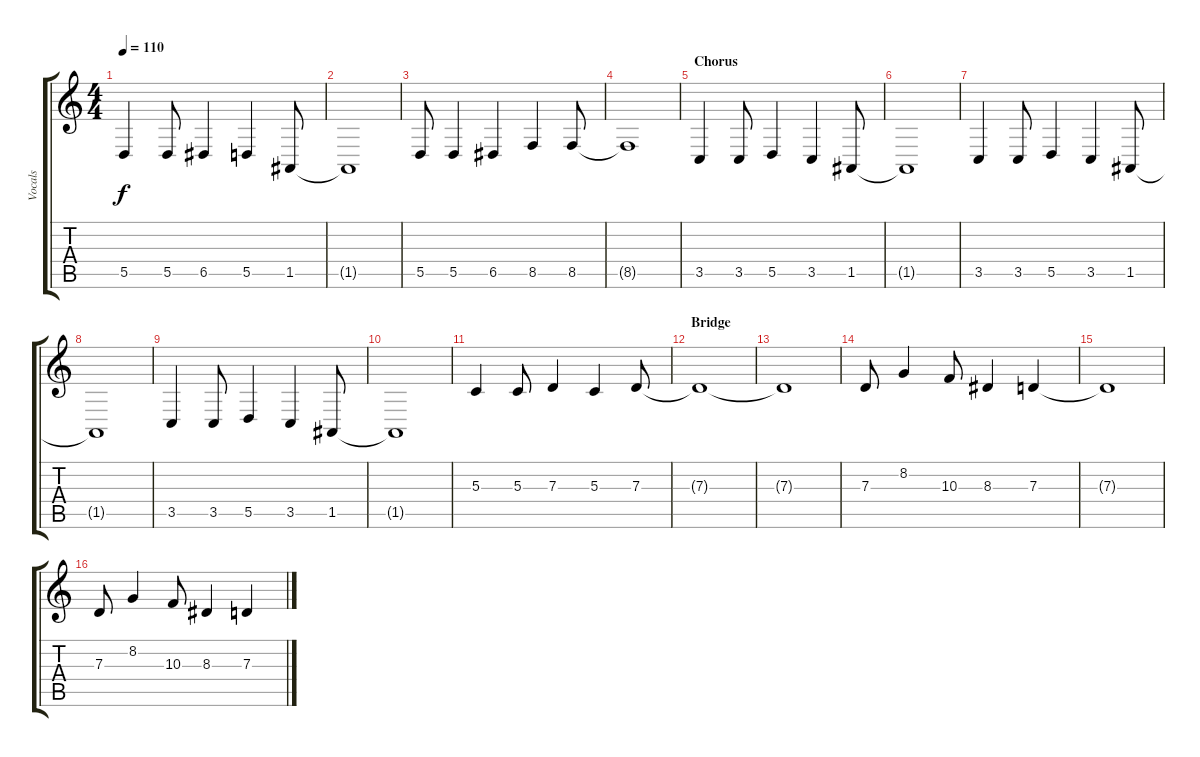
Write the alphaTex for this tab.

\track ("Vocals" "Vocals") {instrument altosax}
\staff {score tabs}
\tuning (E4 B3 G3 D3 A2 E2) {hide}
\ts (4 4)
\tempo 110
\clef g2
\ks c
5.5.4{dy f} 5.5.8 6.5.4 5.5.4 1.5.8 |
1.5{t}.1 |
5.5.8 5.5.4 6.5.4 8.5.4 8.5.8 |
8.5{t}.1 |
\section ("" "Chorus")
3.5.4 3.5.8 5.5.4 3.5.4 1.5.8 |
1.5{t}.1 |
3.5.4 3.5.8 5.5.4 3.5.4 1.5.8 |
1.5{t}.1 |
3.5.4 3.5.8 5.5.4 3.5.4 1.5.8 |
1.5{t}.1 |
5.3.4 5.3.8 7.3.4 5.3.4 7.3.8 |
\section ("" "Bridge")
7.3{t}.1 |
7.3{t}.1 |
7.3.8 8.2.4 10.3.8 8.3.4 7.3.4 |
7.3{t}.1 |
7.3.8 8.2.4 10.3.8 8.3.4 7.3.4
